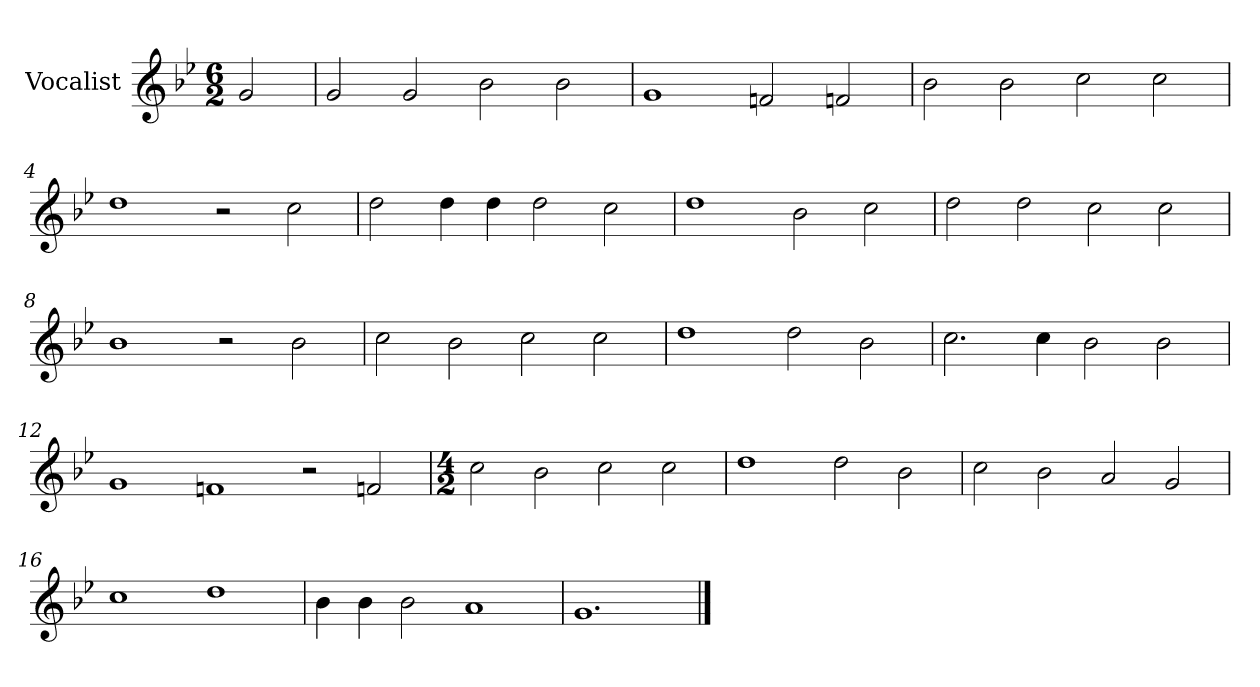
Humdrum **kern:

**kern
*part1
*staff1
*I"Vocalist
*k[b-e-]
*g:
*M6/2
=
2g
=1
2g
2g
2b-
2b-
=2
1g
2fn
2fn
=3
2b-
2b-
2cc
2cc
=4
1dd
2r
2cc
=5
2dd
4dd
4dd
2dd
2cc
=6
1dd
2b-
2cc
=7
2dd
2dd
2cc
2cc
=8
1b-
2r
2b-
=9
2cc
2b-
2cc
2cc
=10
1dd
2dd
2b-
=11
2.cc
4cc
2b-
2b-
=12
1g
1fn
2r
2fn
=13
*M4/2
2cc
2b-
2cc
2cc
=14
1dd
2dd
2b-
=15
2cc
2b-
2a
2g
=16
1cc
1dd
=17
4b-
4b-
2b-
1a
=18
1.g
==
*-
